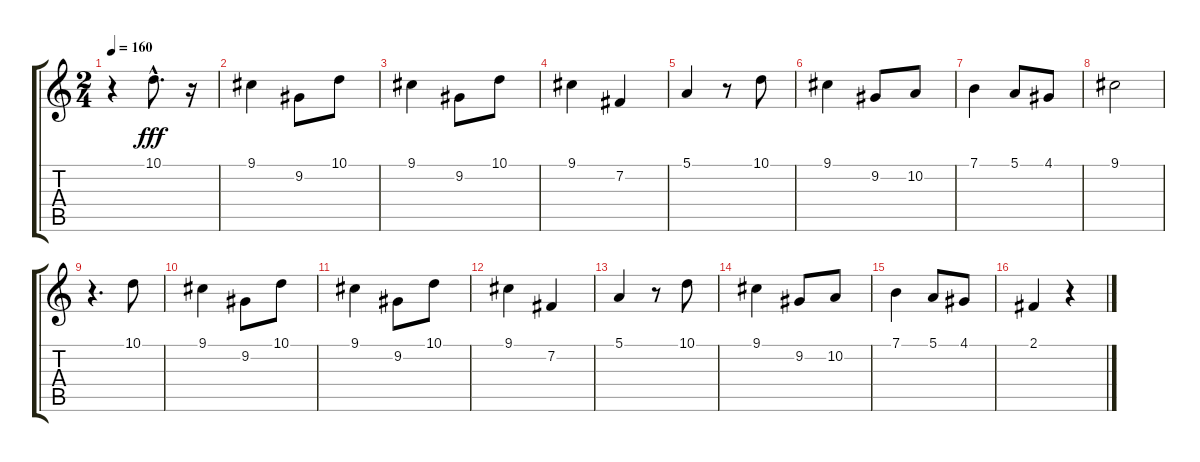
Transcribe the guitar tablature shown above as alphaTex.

\track "" {instrument mutedtrumpet}
\staff {score tabs}
\tuning (E4 B3 G3 D3 A2 E2) {hide}
\ts (2 4)
\tempo 160
\clef g2
\ks c
r.4{dy fff} 10.1{hac}.8{d} r.16 |
9.1.4 9.2.8 10.1.8 |
9.1.4 9.2.8 10.1.8 |
9.1.4 7.2.4 |
5.1.4 r.8 10.1.8 |
9.1.4 9.2.8 10.2.8 |
7.1.4 5.1.8 4.1.8 |
9.1.2 |
r.4{d} 10.1.8 |
9.1.4 9.2.8 10.1.8 |
9.1.4 9.2.8 10.1.8 |
9.1.4 7.2.4 |
5.1.4 r.8 10.1.8 |
9.1.4 9.2.8 10.2.8 |
7.1.4 5.1.8 4.1.8 |
2.1.4 r.4
